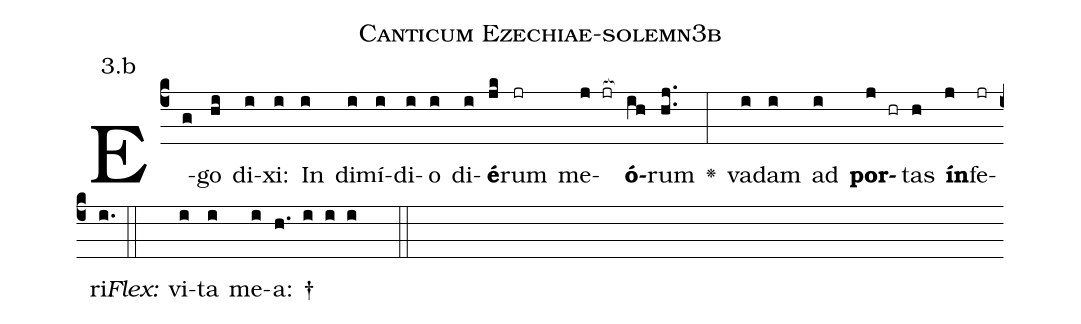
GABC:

name: Canticum Ezechiae-solemn3b;
annotation: 3.b;
%%
(c4)E(g)go(hi) di(i)xi:(i) In(i) di(i)mí(i)di(i)o(i) di(i)<b>é</b>(jk)rum(jr) me(j jr[ocb:1{])<b>ó</b>(ih[ocb:0}])rum(hj..) <v>\greheightstar</v>(:) va(i)dam(i) ad(i) <b>por</b>(j hr)tas(h) <b>ín</b>(j)fe(jr)ri.(i.) (::)
<i>Flex:</i>()  vi(i)ta(i) me(i)a: †(h. i i i  ::)

%E(i) u(i) o(j) u(h) a(j) e.(i.) (::)
